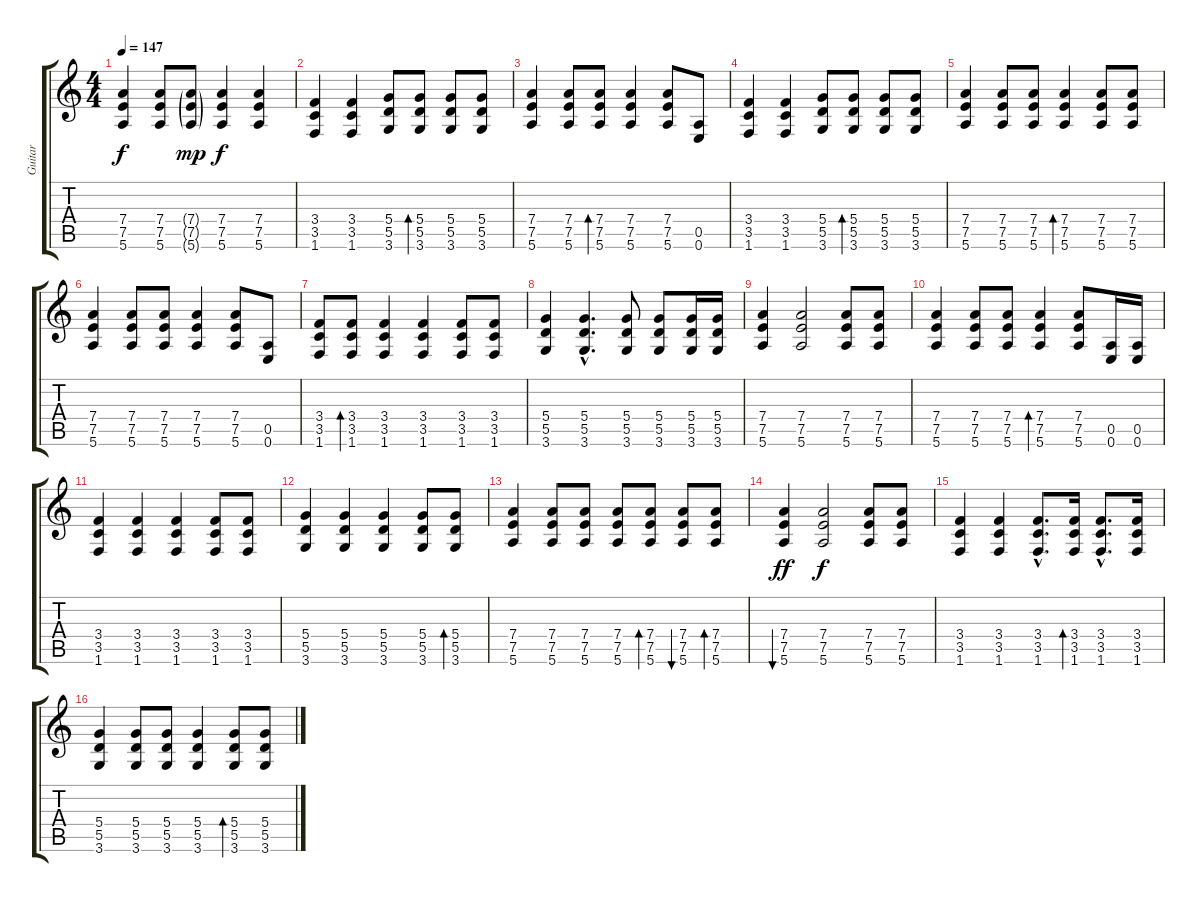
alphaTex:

\track ("Guitar" "Guitar") {instrument distortionguitar}
\staff {score tabs}
\tuning (E4 B3 G3 D3 A2 E2) {hide}
\ts (4 4)
\tempo 147
\clef g2
\ks c
(7.4 7.5 5.6).4{dy f} (7.4 7.5 5.6).8 (7.4{g} 7.5{g} 5.6{g}).8{dy mp} (7.4 7.5 5.6).4{dy f} (7.4 7.5 5.6).4 |
(3.4 3.5 1.6).4 (3.4 3.5 1.6).4 (5.4 5.5 3.6).8 (5.4 5.5 3.6).8{bd 240} (5.4 5.5 3.6).8 (5.4 5.5 3.6).8 |
(7.4 7.5 5.6).4 (7.4 7.5 5.6).8 (7.4 7.5 5.6).8{bd 240} (7.4 7.5 5.6).4 (7.4 7.5 5.6).8 (0.5 0.6).8 |
(3.4 3.5 1.6).4 (3.4 3.5 1.6).4 (5.4 5.5 3.6).8 (5.4 5.5 3.6).8{bd 240} (5.4 5.5 3.6).8 (5.4 5.5 3.6).8 |
(7.4 7.5 5.6).4 (7.4 7.5 5.6).8 (7.4 7.5 5.6).8 (7.4 7.5 5.6).4{bd 240} (7.4 7.5 5.6).8 (7.4 7.5 5.6).8 |
(7.4 7.5 5.6).4 (7.4 7.5 5.6).8 (7.4 7.5 5.6).8 (7.4 7.5 5.6).4 (7.4 7.5 5.6).8 (0.5 0.6).8 |
(3.4 3.5 1.6).8 (3.4 3.5 1.6).8{bd 240} (3.4 3.5 1.6).4 (3.4 3.5 1.6).4 (3.4 3.5 1.6).8 (3.4 3.5 1.6).8 |
(5.4 5.5 3.6).4 (5.4{hac} 5.5{hac} 3.6{hac}).4{d} (5.4 5.5 3.6).8 (5.4 5.5 3.6).8 (5.4 5.5 3.6).16 (5.4 5.5 3.6).16 |
(7.4 7.5 5.6).4 (7.4 7.5 5.6).2 (7.4 7.5 5.6).8 (7.4 7.5 5.6).8 |
(7.4 7.5 5.6).4 (7.4 7.5 5.6).8 (7.4 7.5 5.6).8 (7.4 7.5 5.6).4{bd 240} (7.4 7.5 5.6).8 (0.5 0.6).16 (0.5 0.6).16 |
(3.4 3.5 1.6).4 (3.4 3.5 1.6).4 (3.4 3.5 1.6).4 (3.4 3.5 1.6).8 (3.4 3.5 1.6).8 |
(5.4 5.5 3.6).4 (5.4 5.5 3.6).4 (5.4 5.5 3.6).4 (5.4 5.5 3.6).8 (5.4 5.5 3.6).8{bd 240} |
(7.4 7.5 5.6).4 (7.4 7.5 5.6).8 (7.4 7.5 5.6).8 (7.4 7.5 5.6).8 (7.4 7.5 5.6).8{bd 240} (7.4 7.5 5.6).8{bu 240} (7.4 7.5 5.6).8{bd 240} |
(7.4 7.5 5.6).4{bu 240 dy ff} (7.4 7.5 5.6).2{dy f} (7.4 7.5 5.6).8 (7.4 7.5 5.6).8 |
(3.4 3.5 1.6).4 (3.4 3.5 1.6).4 (3.4{hac} 3.5{hac} 1.6{hac}).8{d} (3.4 3.5 1.6).16{bd 240} (3.4{hac} 3.5{hac} 1.6{hac}).8{d} (3.4 3.5 1.6).16 |
(5.4 5.5 3.6).4 (5.4 5.5 3.6).8 (5.4 5.5 3.6).8 (5.4 5.5 3.6).4 (5.4 5.5 3.6).8{bd 240} (5.4 5.5 3.6).8
